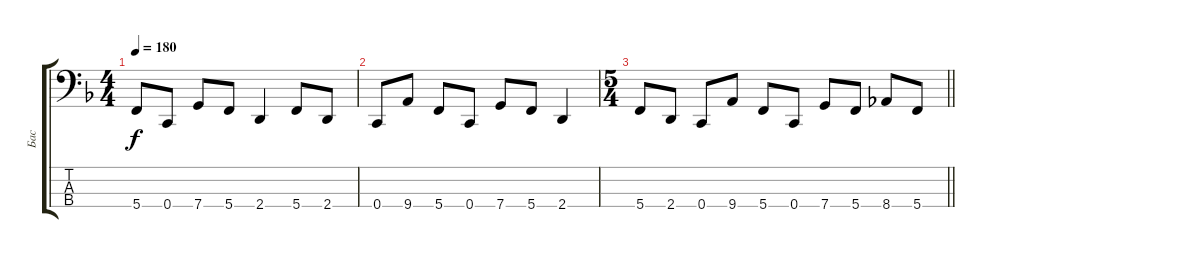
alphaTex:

\track ("Бас" "Бас") {instrument electricbasspick}
\staff {score tabs}
\tuning (F2 C2 G1 C1) {hide}
\ts (4 4)
\tempo 180
\clef f4
\ks dminor
5.4.8{dy f} 0.4.8 7.4.8 5.4.8 2.4.4 5.4.8 2.4.8 |
0.4.8 9.4.8 5.4.8 0.4.8 7.4.8 5.4.8 2.4.4 |
\ts (5 4)
\barLineRight lightlight
5.4.8 2.4.8 0.4.8 9.4.8 5.4.8 0.4.8 7.4.8 5.4.8 8.4.8 5.4.8
